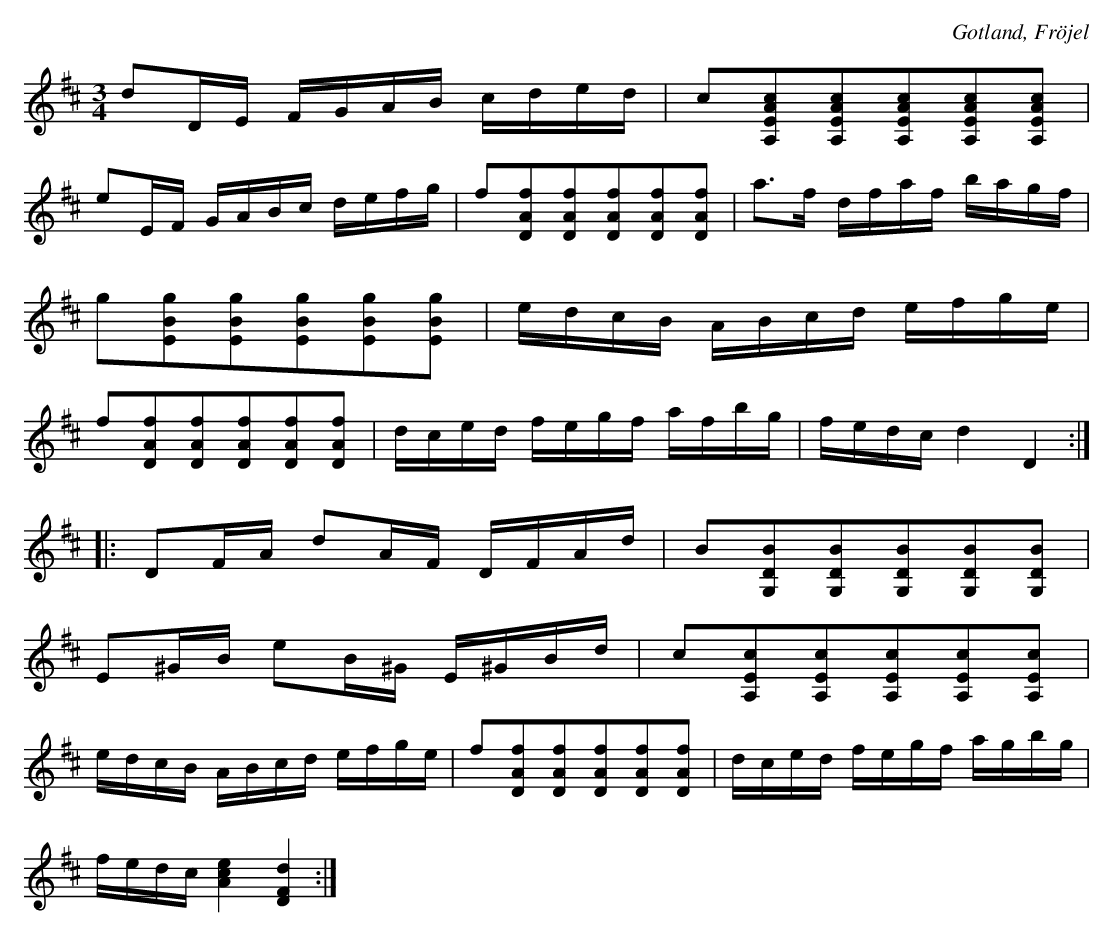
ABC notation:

X:1
T:
O:Gotland, Fr\"ojel
M:3/4
L:1/16
K:D
d2DE FGAB cded|c2[A,EAc]2[A,EAc]2[A,EAc]2[A,EAc]2[A,EAc]2|
e2EF GABc defg|f2[DAf]2[DAf]2[DAf]2[DAf]2[DAf]2|a3f dfaf bagf|
g2[EBg]2[EBg]2[EBg]2[EBg]2[EBg]2|edcB ABcd efge|
f2[DAf]2[DAf]2[DAf]2[DAf]2[DAf]2|dced fegf afbg|fedc d4 D4::
D2FA d2AF DFAd|B2[G,DB]2[G,DB]2[G,DB]2[G,DB]2[G,DB]2|
E2^GB e2B^G E^GBd|c2[A,Ec]2[A,Ec]2[A,Ec]2[A,Ec]2[A,Ec]2|
edcB ABcd efge|f2[DAf]2[DAf]2[DAf]2[DAf]2[DAf]2|dced fegf agbg|
fedc [Ace]4 [DFd]4:|
